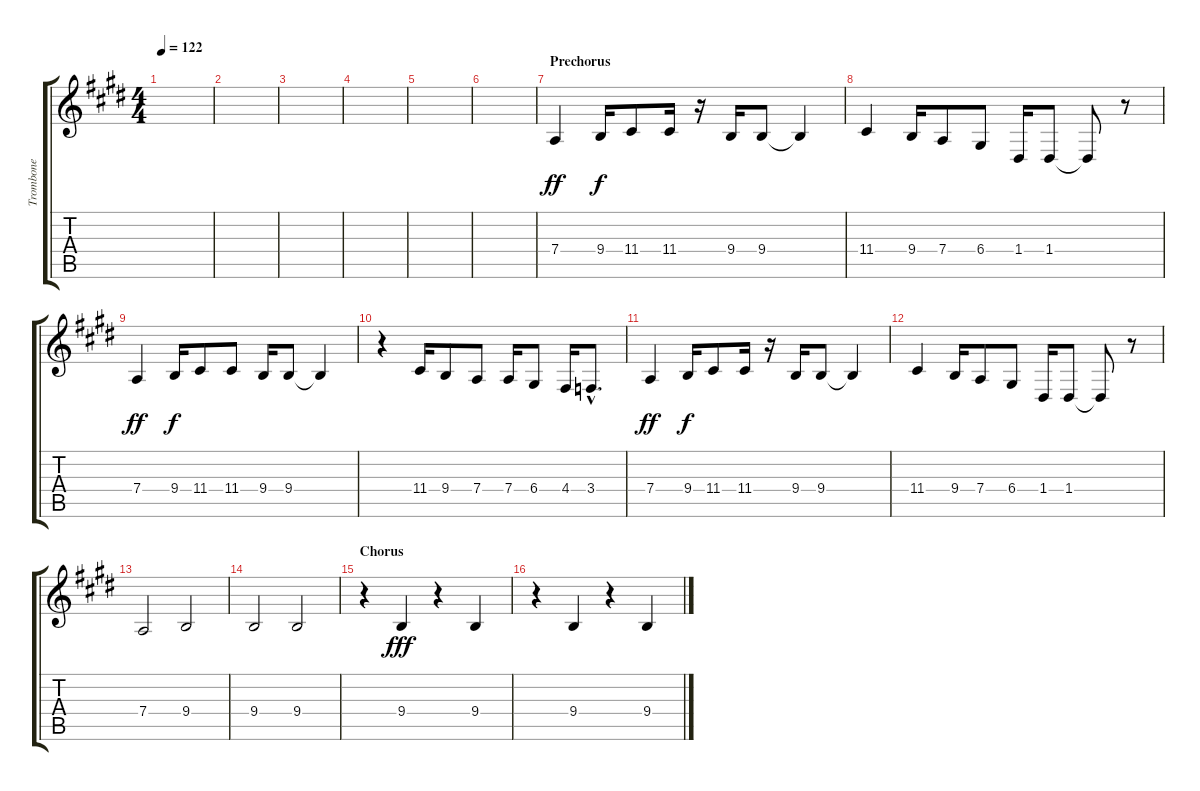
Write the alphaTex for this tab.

\track ("Trombone" "Trombone") {instrument trombone}
\staff {score tabs}
\tuning (E4 B3 G3 D3 A2 E2) {hide}
\ts (4 4)
\tempo 122
\clef g2
\ks e
|
|
|
|
|
|
\section ("" "Prechorus")
7.4.4{dy ff} 9.4.16{dy f} 11.4.8 11.4.16 r.16 9.4.16 9.4.8 9.4{t}.4 |
11.4.4 9.4.16 7.4.8 6.4.8 1.4.16 1.4.8 1.4{t}.8 r.8 |
7.4.4{dy ff} 9.4.16{dy f} 11.4.8 11.4.8 9.4.16 9.4.8 9.4{t}.4 |
r.4 11.4.16 9.4.8 7.4.8 7.4.16 6.4.8 4.4.16 3.4{hac}.8{d} |
7.4.4{dy ff} 9.4.16{dy f} 11.4.8 11.4.16 r.16 9.4.16 9.4.8 9.4{t}.4 |
11.4.4 9.4.16 7.4.8 6.4.8 1.4.16 1.4.8 1.4{t}.8 r.8 |
7.4.2 9.4.2 |
9.4.2 9.4.2 |
\section ("" "Chorus")
r.4 9.4.4{dy fff} r.4 9.4.4 |
r.4 9.4.4 r.4 9.4.4
